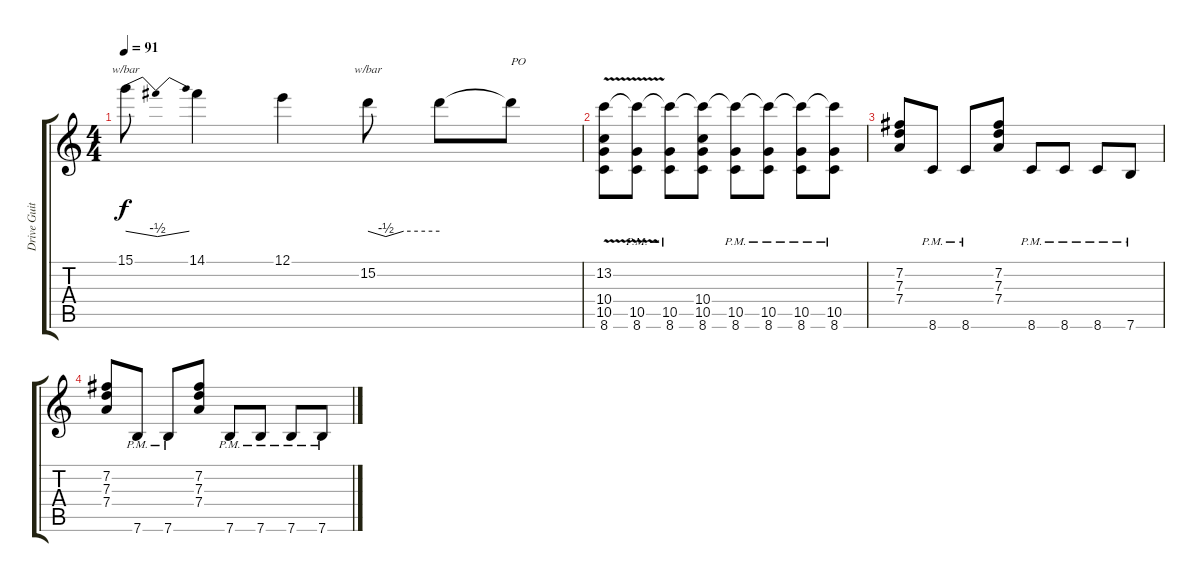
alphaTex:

\track ("Drive Guitar" "Drive Guit") {instrument distortionguitar}
\staff {score tabs}
\tuning (E4 B3 G3 D3 A2 E2) {hide}
\ts (4 4)
\tempo 91
\clef g2
\ks c
15.1.8{tbe (dip default 0 0 30 -2 60 0) dy f} 14.1.4 12.1.4 15.2.8{tbe (custom default 0 0 15 -2 30 0 60 0)} 15.2{t}.8 15.2{t}.8{txt "PO"} |
(13.2{v} 10.4 10.5 8.6).8 (13.2{t} 10.5{pm} 8.6{pm}).8 (13.2{t} 10.5{pm} 8.6{pm}).8 (13.2{t} 10.4 10.5 8.6).8 (13.2{t} 10.5{pm} 8.6{pm}).8 (13.2{t} 10.5{pm} 8.6{pm}).8 (13.2{t} 10.5{pm} 8.6{pm}).8 (13.2{t} 10.5{pm} 8.6{pm}).8 |
(7.2 7.3 7.4).8 8.6{pm}.8 8.6{pm}.8 (7.2 7.3 7.4).8 8.6{pm}.8 8.6{pm}.8 8.6{pm}.8 7.6{pm}.8 |
(7.2 7.3 7.4).8 7.6{pm}.8 7.6{pm}.8 (7.2 7.3 7.4).8 7.6{pm}.8 7.6{pm}.8 7.6{pm}.8 7.6{pm}.8
